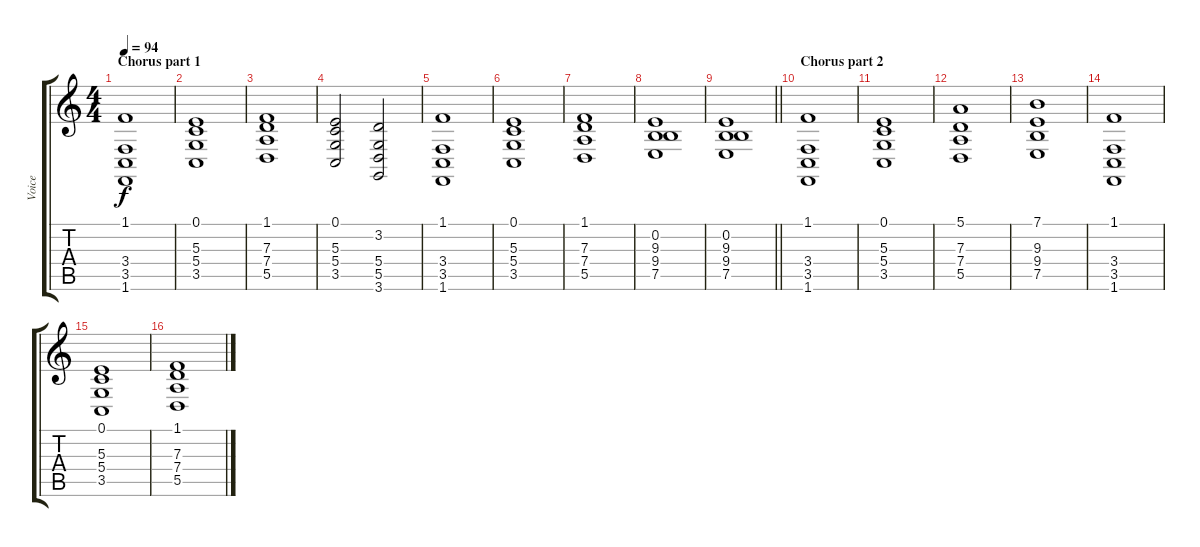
\track ("Voice" "Voice") {instrument violin}
\staff {score tabs}
\tuning (E4 B3 G3 D3 A2 E2) {hide}
\ts (4 4)
\section ("" "Chorus part 1")
\tempo 94
\clef g2
\ks c
(1.1 3.4 3.5 1.6).1{dy f} |
(0.1 5.3 5.4 3.5).1 |
(1.1 7.3 7.4 5.5).1 |
(0.1 5.3 5.4 3.5).2 (3.2 5.4 5.5 3.6).2 |
(1.1 3.4 3.5 1.6).1 |
(0.1 5.3 5.4 3.5).1 |
(1.1 7.3 7.4 5.5).1 |
(0.2 9.3 9.4 7.5).1 |
\barLineRight lightlight
(0.2 9.3 9.4 7.5).1 |
\section ("" "Chorus part 2")
(1.1 3.4 3.5 1.6).1 |
(0.1 5.3 5.4 3.5).1 |
(5.1 7.3 7.4 5.5).1 |
(7.1 9.3 9.4 7.5).1 |
(1.1 3.4 3.5 1.6).1 |
(0.1 5.3 5.4 3.5).1 |
(1.1 7.3 7.4 5.5).1
